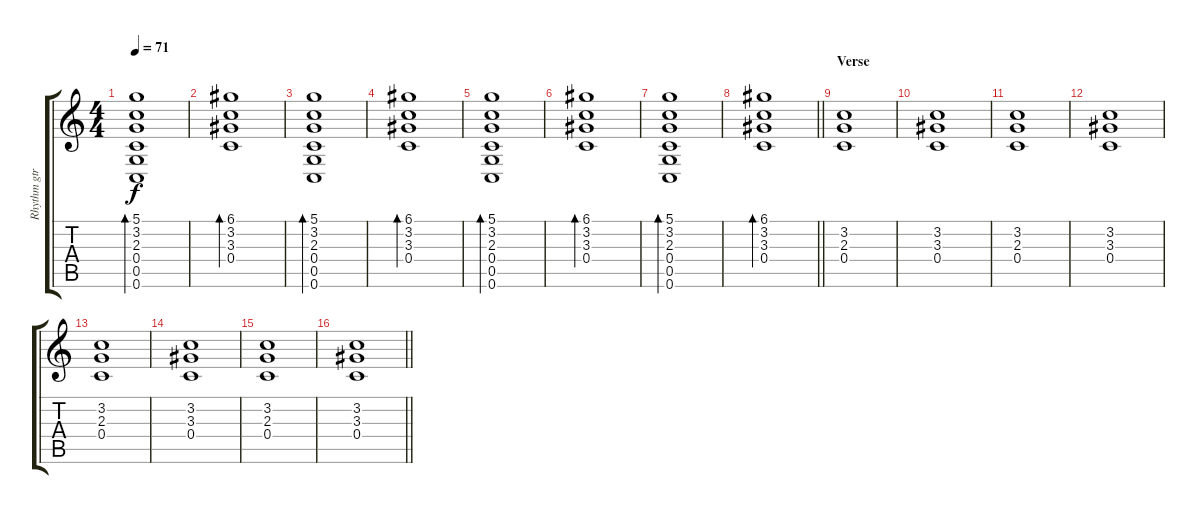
\track ("Rhythm gtr." "Rhythm gtr") {instrument overdrivenguitar}
\staff {score tabs}
\tuning (D4 A3 F3 C3 G2 C2) {hide}
\ts (4 4)
\tempo 71
\clef g2
\ks c
(5.1 3.2 2.3 0.4 0.5 0.6).1{bd 30 dy f} |
(6.1 3.2 3.3 0.4).1{bd 30} |
(5.1 3.2 2.3 0.4 0.5 0.6).1{bd 30} |
(6.1 3.2 3.3 0.4).1{bd 30} |
(5.1 3.2 2.3 0.4 0.5 0.6).1{bd 30} |
(6.1 3.2 3.3 0.4).1{bd 30} |
(5.1 3.2 2.3 0.4 0.5 0.6).1{bd 30} |
\barLineRight lightlight
(6.1 3.2 3.3 0.4).1{bd 30} |
\section ("" "Verse")
(3.2 2.3 0.4).1 |
(3.2 3.3 0.4).1 |
(3.2 2.3 0.4).1 |
(3.2 3.3 0.4).1 |
(3.2 2.3 0.4).1 |
(3.2 3.3 0.4).1 |
(3.2 2.3 0.4).1 |
\barLineRight lightlight
(3.2 3.3 0.4).1
